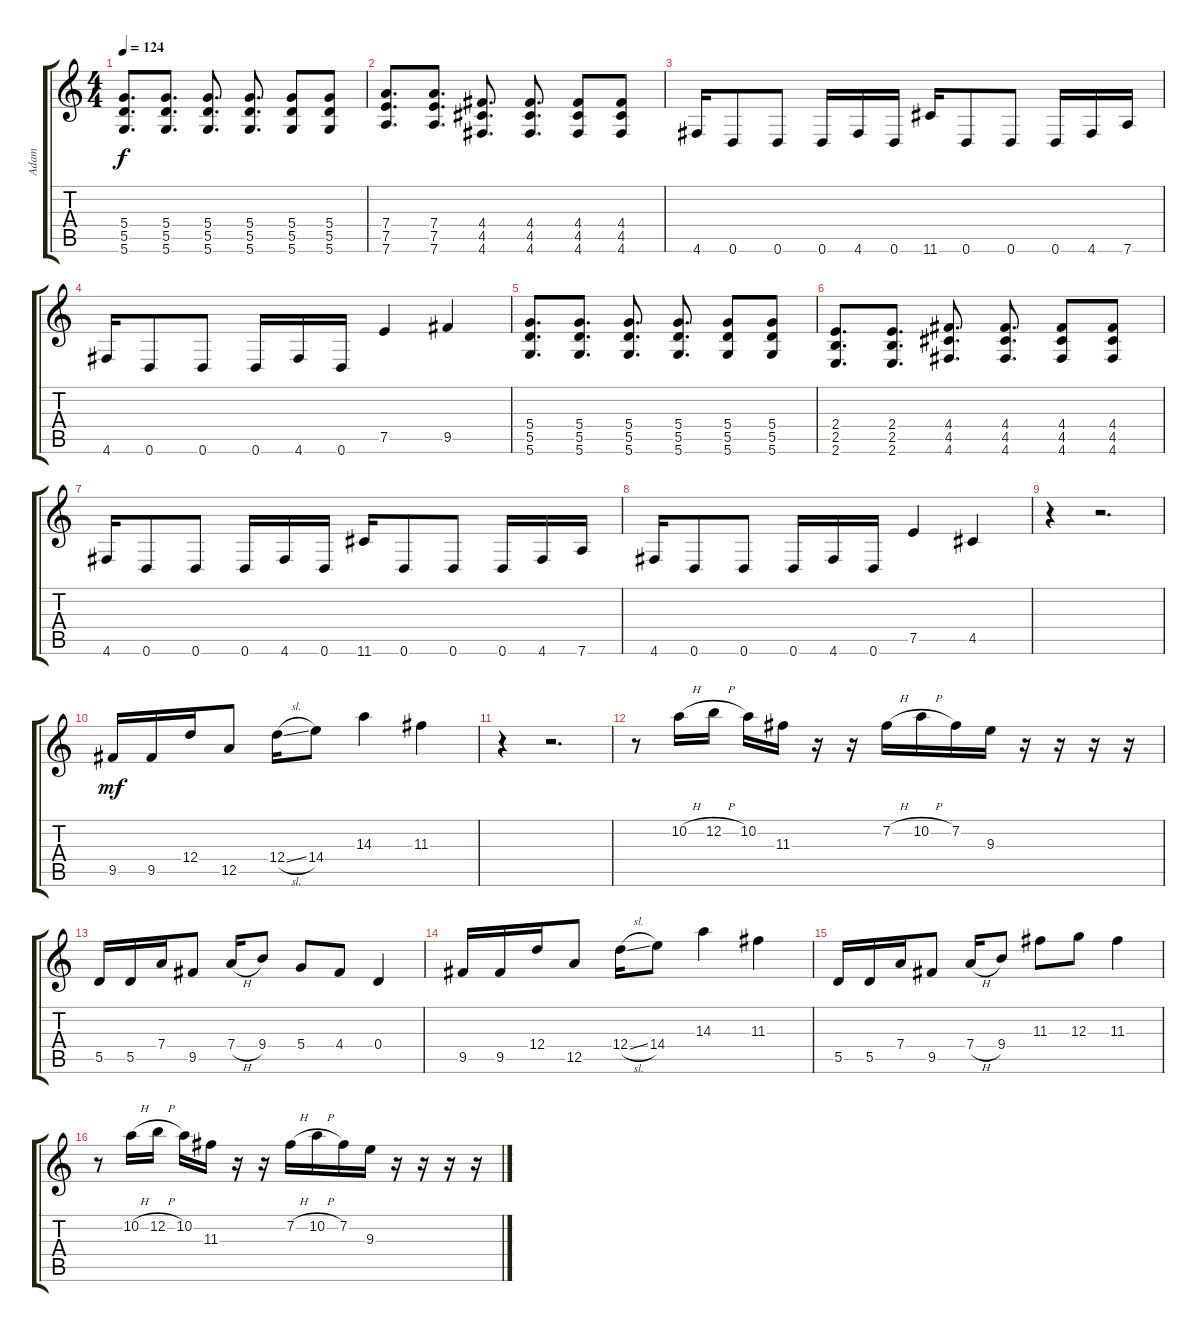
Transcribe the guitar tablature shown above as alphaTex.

\track ("Adam" "Adam") {instrument distortionguitar}
\staff {score tabs}
\tuning (E4 B3 G3 D3 A2 D2) {hide}
\ts (4 4)
\tempo 124
\clef g2
\ks c
(5.4 5.5 5.6).8{d dy f} (5.4 5.5 5.6).8{d} (5.4 5.5 5.6).8{d} (5.4 5.5 5.6).8{d} (5.4 5.5 5.6).8 (5.4 5.5 5.6).8 |
(7.4 7.5 7.6).8{d} (7.4 7.5 7.6).8{d} (4.4 4.5 4.6).8{d} (4.4 4.5 4.6).8{d} (4.4 4.5 4.6).8 (4.4 4.5 4.6).8 |
4.6.16 0.6.8 0.6.8 0.6.16 4.6.16 0.6.16 11.6.16 0.6.8 0.6.8 0.6.16 4.6.16 7.6.16 |
4.6.16 0.6.8 0.6.8 0.6.16 4.6.16 0.6.16 7.5.4 9.5.4 |
(5.4 5.5 5.6).8{d} (5.4 5.5 5.6).8{d} (5.4 5.5 5.6).8{d} (5.4 5.5 5.6).8{d} (5.4 5.5 5.6).8 (5.4 5.5 5.6).8 |
(2.4 2.5 2.6).8{d} (2.4 2.5 2.6).8{d} (4.4 4.5 4.6).8{d} (4.4 4.5 4.6).8{d} (4.4 4.5 4.6).8 (4.4 4.5 4.6).8 |
4.6.16 0.6.8 0.6.8 0.6.16 4.6.16 0.6.16 11.6.16 0.6.8 0.6.8 0.6.16 4.6.16 7.6.16 |
4.6.16 0.6.8 0.6.8 0.6.16 4.6.16 0.6.16 7.5.4 4.5.4 |
r.4 r.2{d} |
9.5.16{dy mf instrument electricguitarjazz} 9.5.16 12.4.16 12.5.8 12.4{sl}.16 14.4.8 14.3.4 11.3.4 |
r.4 r.2{d} |
r.8 10.2{h}.16 12.2{h}.16 10.2.16 11.3.16 r.16 r.16 7.2{h}.16 10.2{h}.16 7.2.16 9.3.16 r.16 r.16 r.16 r.16 |
5.5.16 5.5.16 7.4.16 9.5.8 7.4{h}.16 9.4.8 5.4.8 4.4.8 0.4.4 |
9.5.16 9.5.16 12.4.16 12.5.8 12.4{sl}.16 14.4.8 14.3.4 11.3.4 |
5.5.16 5.5.16 7.4.16 9.5.8 7.4{h}.16 9.4.8 11.3.8 12.3.8 11.3.4 |
r.8 10.2{h}.16 12.2{h}.16 10.2.16 11.3.16 r.16 r.16 7.2{h}.16 10.2{h}.16 7.2.16 9.3.16 r.16 r.16 r.16 r.16
